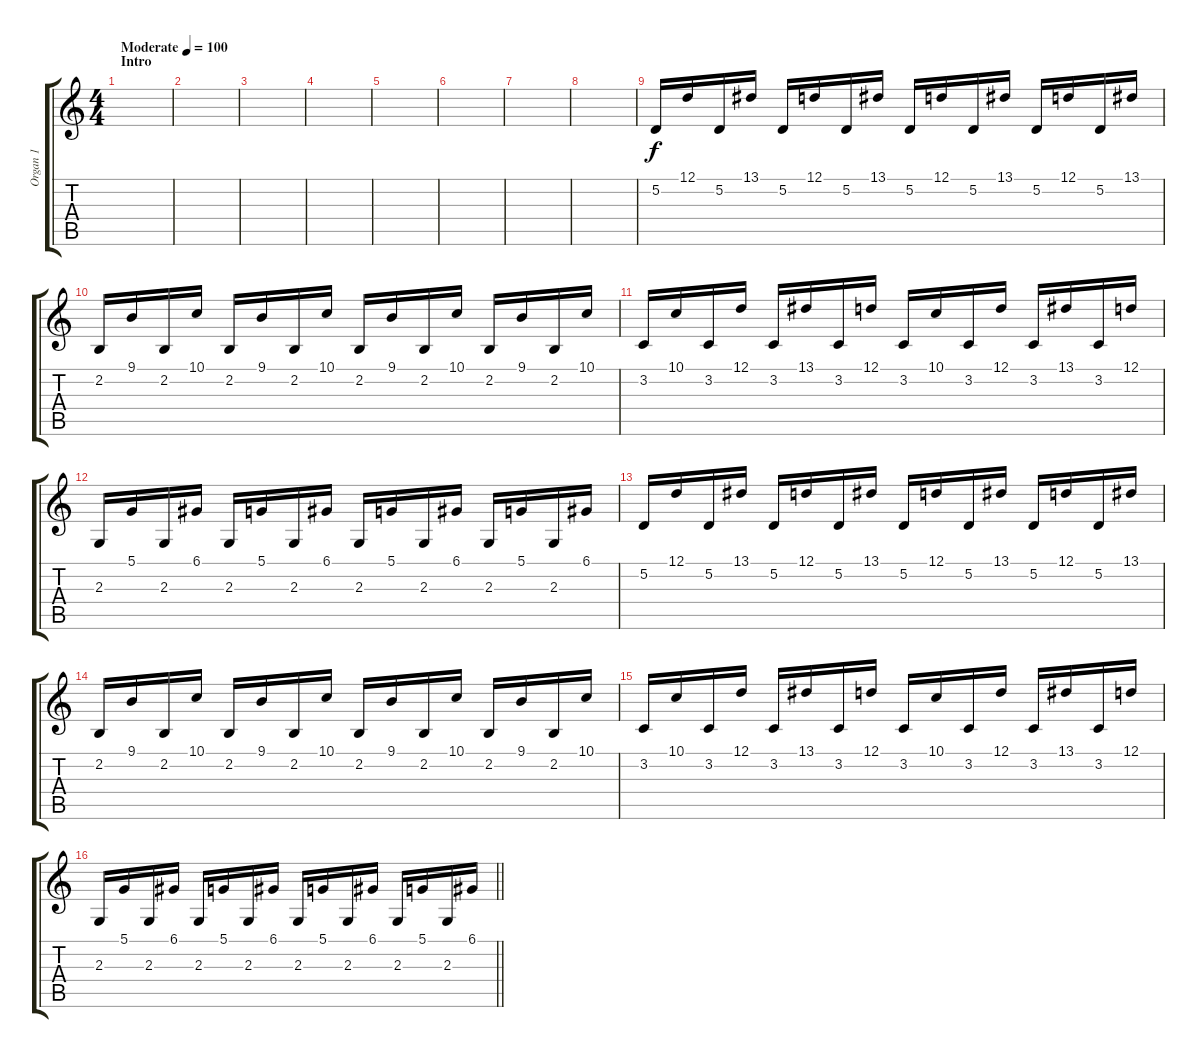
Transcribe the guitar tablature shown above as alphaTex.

\track ("Organ 1" "Organ 1") {instrument churchorgan}
\staff {score tabs}
\tuning (D4 A3 F3 C3 G2 D2) {hide}
\ts (4 4)
\section ("" "Intro")
\tempo (100 "Moderate")
\clef g2
\ks c
|
|
|
|
|
|
|
|
5.2.16 12.1.16 5.2.16 13.1.16 5.2.16 12.1.16 5.2.16 13.1.16 5.2.16 12.1.16 5.2.16 13.1.16 5.2.16 12.1.16 5.2.16 13.1.16 |
2.2.16 9.1.16 2.2.16 10.1.16 2.2.16 9.1.16 2.2.16 10.1.16 2.2.16 9.1.16 2.2.16 10.1.16 2.2.16 9.1.16 2.2.16 10.1.16 |
3.2.16 10.1.16 3.2.16 12.1.16 3.2.16 13.1.16 3.2.16 12.1.16 3.2.16 10.1.16 3.2.16 12.1.16 3.2.16 13.1.16 3.2.16 12.1.16 |
2.3.16 5.1.16 2.3.16 6.1.16 2.3.16 5.1.16 2.3.16 6.1.16 2.3.16 5.1.16 2.3.16 6.1.16 2.3.16 5.1.16 2.3.16 6.1.16 |
5.2.16 12.1.16 5.2.16 13.1.16 5.2.16 12.1.16 5.2.16 13.1.16 5.2.16 12.1.16 5.2.16 13.1.16 5.2.16 12.1.16 5.2.16 13.1.16 |
2.2.16 9.1.16 2.2.16 10.1.16 2.2.16 9.1.16 2.2.16 10.1.16 2.2.16 9.1.16 2.2.16 10.1.16 2.2.16 9.1.16 2.2.16 10.1.16 |
3.2.16 10.1.16 3.2.16 12.1.16 3.2.16 13.1.16 3.2.16 12.1.16 3.2.16 10.1.16 3.2.16 12.1.16 3.2.16 13.1.16 3.2.16 12.1.16 |
\barLineRight lightlight
2.3.16 5.1.16 2.3.16 6.1.16 2.3.16 5.1.16 2.3.16 6.1.16 2.3.16 5.1.16 2.3.16 6.1.16 2.3.16 5.1.16 2.3.16 6.1.16
